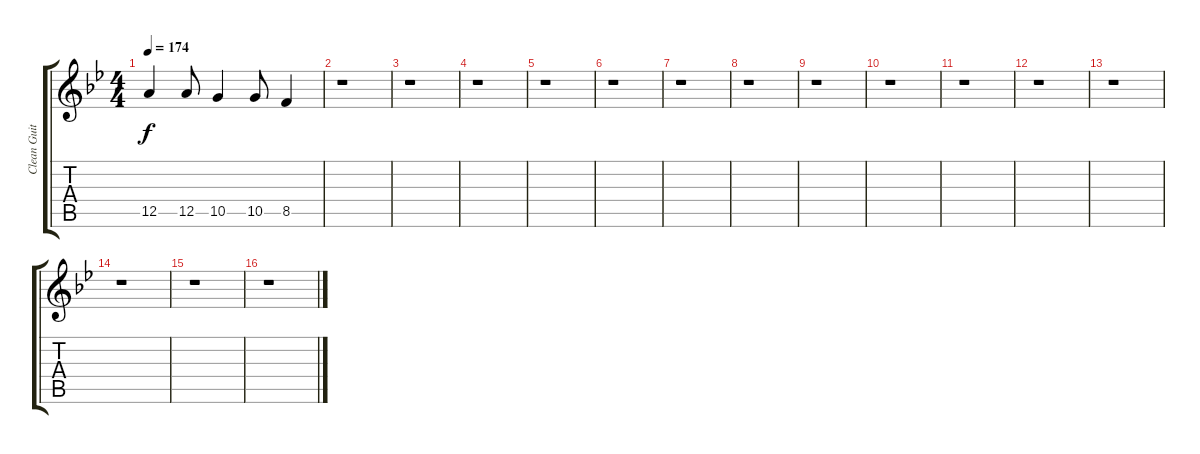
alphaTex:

\track ("Clean Guitar" "Clean Guit") {instrument acousticguitarsteel}
\staff {score tabs}
\tuning (E4 B3 G3 D3 A2 E2) {hide}
\ts (4 4)
\tempo 174
\clef g2
\ks gminor
12.5{t}.4{dy f} 12.5.8 10.5.4 10.5.8 8.5.4 |
r.1 |
r.1 |
r.1 |
r.1 |
r.1 |
r.1 |
r.1 |
r.1 |
r.1 |
r.1 |
r.1 |
r.1 |
r.1 |
r.1 |
r.1
